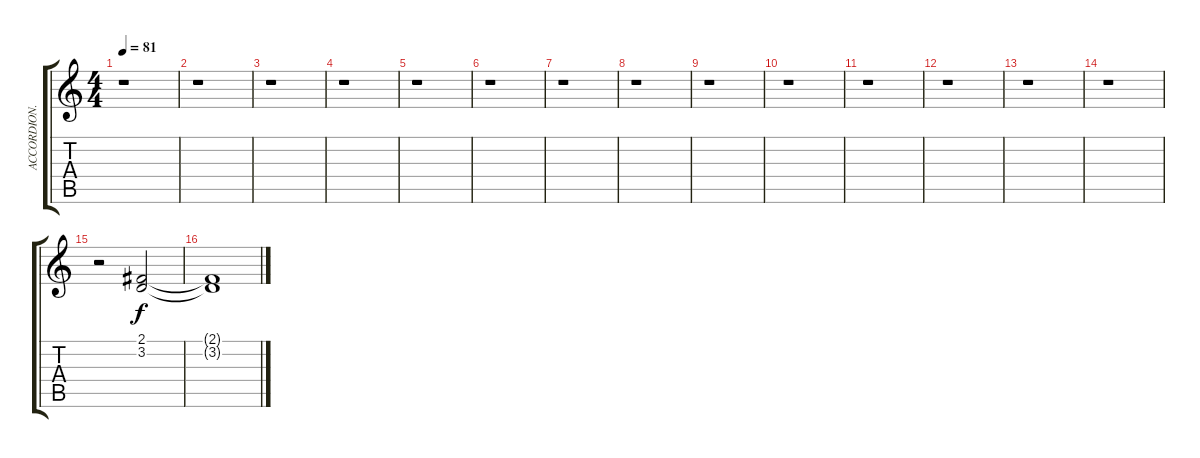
\track ("ACCORDION." "ACCORDION.") {instrument acousticgrandpiano}
\staff {score tabs}
\tuning (E4 B3 G3 D3 A2 E2) {hide}
\ts (4 4)
\tempo 81
\clef g2
\ks c
r.1{dy f} |
r.1 |
r.1 |
r.1 |
r.1 |
r.1 |
r.1 |
r.1 |
r.1 |
r.1 |
r.1 |
r.1 |
r.1 |
r.1 |
r.2 (2.1 3.2).2 |
(2.1{t} 3.2{t}).1
